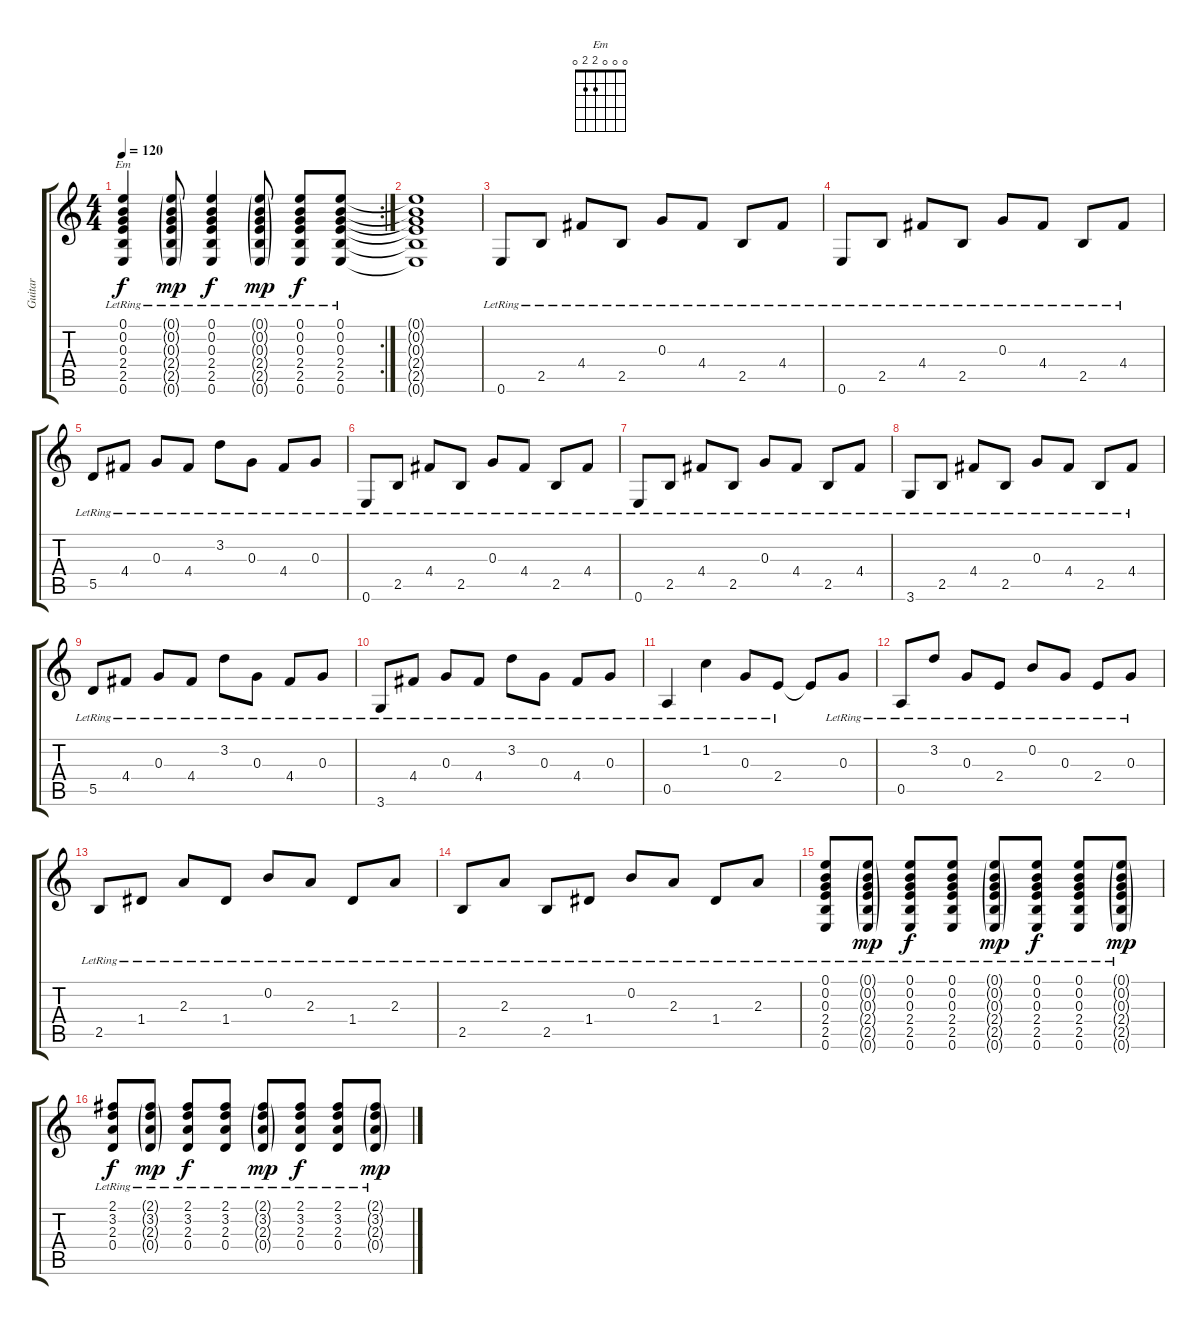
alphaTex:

\track ("Guitar" "Guitar") {instrument acousticguitarnylon}
\staff {score tabs}
\tuning (E4 B3 G3 D3 A2 E2) {hide}
\chord ("Em" 0 0 0 2 2 0)
\rc 2
\ts (4 4)
\tempo 120
\clef g2
\ks c
(0.1{lr} 0.2{lr} 0.3{lr} 2.4{lr} 2.5{lr} 0.6{lr}).4{ch "Em" dy f} (0.1{g lr} 0.2{g lr} 0.3{g lr} 2.4{g lr} 2.5{g lr} 0.6{g lr}).8{dy mp} (0.1{lr} 0.2{lr} 0.3{lr} 2.4{lr} 2.5{lr} 0.6{lr}).4{dy f} (0.1{g lr} 0.2{g lr} 0.3{g lr} 2.4{g lr} 2.5{g lr} 0.6{g lr}).8{dy mp} (0.1{lr} 0.2{lr} 0.3{lr} 2.4{lr} 2.5{lr} 0.6{lr}).8{dy f} (0.1{lr} 0.2{lr} 0.3{lr} 2.4{lr} 2.5{lr} 0.6{lr}).8 |
(0.1{t} 0.2{t} 0.3{t} 2.4{t} 2.5{t} 0.6{t}).1 |
0.6{lr}.8 2.5{lr}.8 4.4{lr}.8 2.5{lr}.8 0.3{lr}.8 4.4{lr}.8 2.5{lr}.8 4.4{lr}.8 |
0.6{lr}.8 2.5{lr}.8 4.4{lr}.8 2.5{lr}.8 0.3{lr}.8 4.4{lr}.8 2.5{lr}.8 4.4{lr}.8 |
5.5{lr}.8 4.4{lr}.8 0.3{lr}.8 4.4{lr}.8 3.2{lr}.8 0.3{lr}.8 4.4{lr}.8 0.3{lr}.8 |
0.6{lr}.8 2.5{lr}.8 4.4{lr}.8 2.5{lr}.8 0.3{lr}.8 4.4{lr}.8 2.5{lr}.8 4.4{lr}.8 |
0.6{lr}.8 2.5{lr}.8 4.4{lr}.8 2.5{lr}.8 0.3{lr}.8 4.4{lr}.8 2.5{lr}.8 4.4{lr}.8 |
3.6{lr}.8 2.5{lr}.8 4.4{lr}.8 2.5{lr}.8 0.3{lr}.8 4.4{lr}.8 2.5{lr}.8 4.4{lr}.8 |
5.5{lr}.8 4.4{lr}.8 0.3{lr}.8 4.4{lr}.8 3.2{lr}.8 0.3{lr}.8 4.4{lr}.8 0.3{lr}.8 |
3.6{lr}.8 4.4{lr}.8 0.3{lr}.8 4.4{lr}.8 3.2{lr}.8 0.3{lr}.8 4.4{lr}.8 0.3{lr}.8 |
0.5{lr}.4 1.2{lr}.4 0.3{lr}.8 2.4{lr}.8 2.4{t}.8 0.3{lr}.8 |
0.5{lr}.8 3.2{lr}.8 0.3{lr}.8 2.4{lr}.8 0.2{lr}.8 0.3{lr}.8 2.4{lr}.8 0.3{lr}.8 |
2.5{lr}.8 1.4{lr}.8 2.3{lr}.8 1.4{lr}.8 0.2{lr}.8 2.3{lr}.8 1.4{lr}.8 2.3{lr}.8 |
2.5{lr}.8 2.3{lr}.8 2.5{lr}.8 1.4{lr}.8 0.2{lr}.8 2.3{lr}.8 1.4{lr}.8 2.3{lr}.8 |
(0.1{lr} 0.2{lr} 0.3{lr} 2.4{lr} 2.5{lr} 0.6{lr}).8 (0.1{g lr} 0.2{g lr} 0.3{g lr} 2.4{g lr} 2.5{g lr} 0.6{g lr}).8{dy mp} (0.1{lr} 0.2{lr} 0.3{lr} 2.4{lr} 2.5{lr} 0.6{lr}).8{dy f} (0.1{lr} 0.2{lr} 0.3{lr} 2.4{lr} 2.5{lr} 0.6{lr}).8 (0.1{g lr} 0.2{g lr} 0.3{g lr} 2.4{g lr} 2.5{g lr} 0.6{g lr}).8{dy mp} (0.1{lr} 0.2{lr} 0.3{lr} 2.4{lr} 2.5{lr} 0.6{lr}).8{dy f} (0.1{lr} 0.2{lr} 0.3{lr} 2.4{lr} 2.5{lr} 0.6{lr}).8 (0.1{g lr} 0.2{g lr} 0.3{g lr} 2.4{g lr} 2.5{g lr} 0.6{g lr}).8{dy mp} |
(2.1{lr} 3.2{lr} 2.3{lr} 0.4{lr}).8{dy f} (2.1{g lr} 3.2{g lr} 2.3{g lr} 0.4{g lr}).8{dy mp} (2.1{lr} 3.2{lr} 2.3{lr} 0.4{lr}).8{dy f} (2.1{lr} 3.2{lr} 2.3{lr} 0.4{lr}).8 (2.1{g lr} 3.2{g lr} 2.3{g lr} 0.4{g lr}).8{dy mp} (2.1{lr} 3.2{lr} 2.3{lr} 0.4{lr}).8{dy f} (2.1{lr} 3.2{lr} 2.3{lr} 0.4{lr}).8 (2.1{g lr} 3.2{g lr} 2.3{g lr} 0.4{g lr}).8{dy mp}
